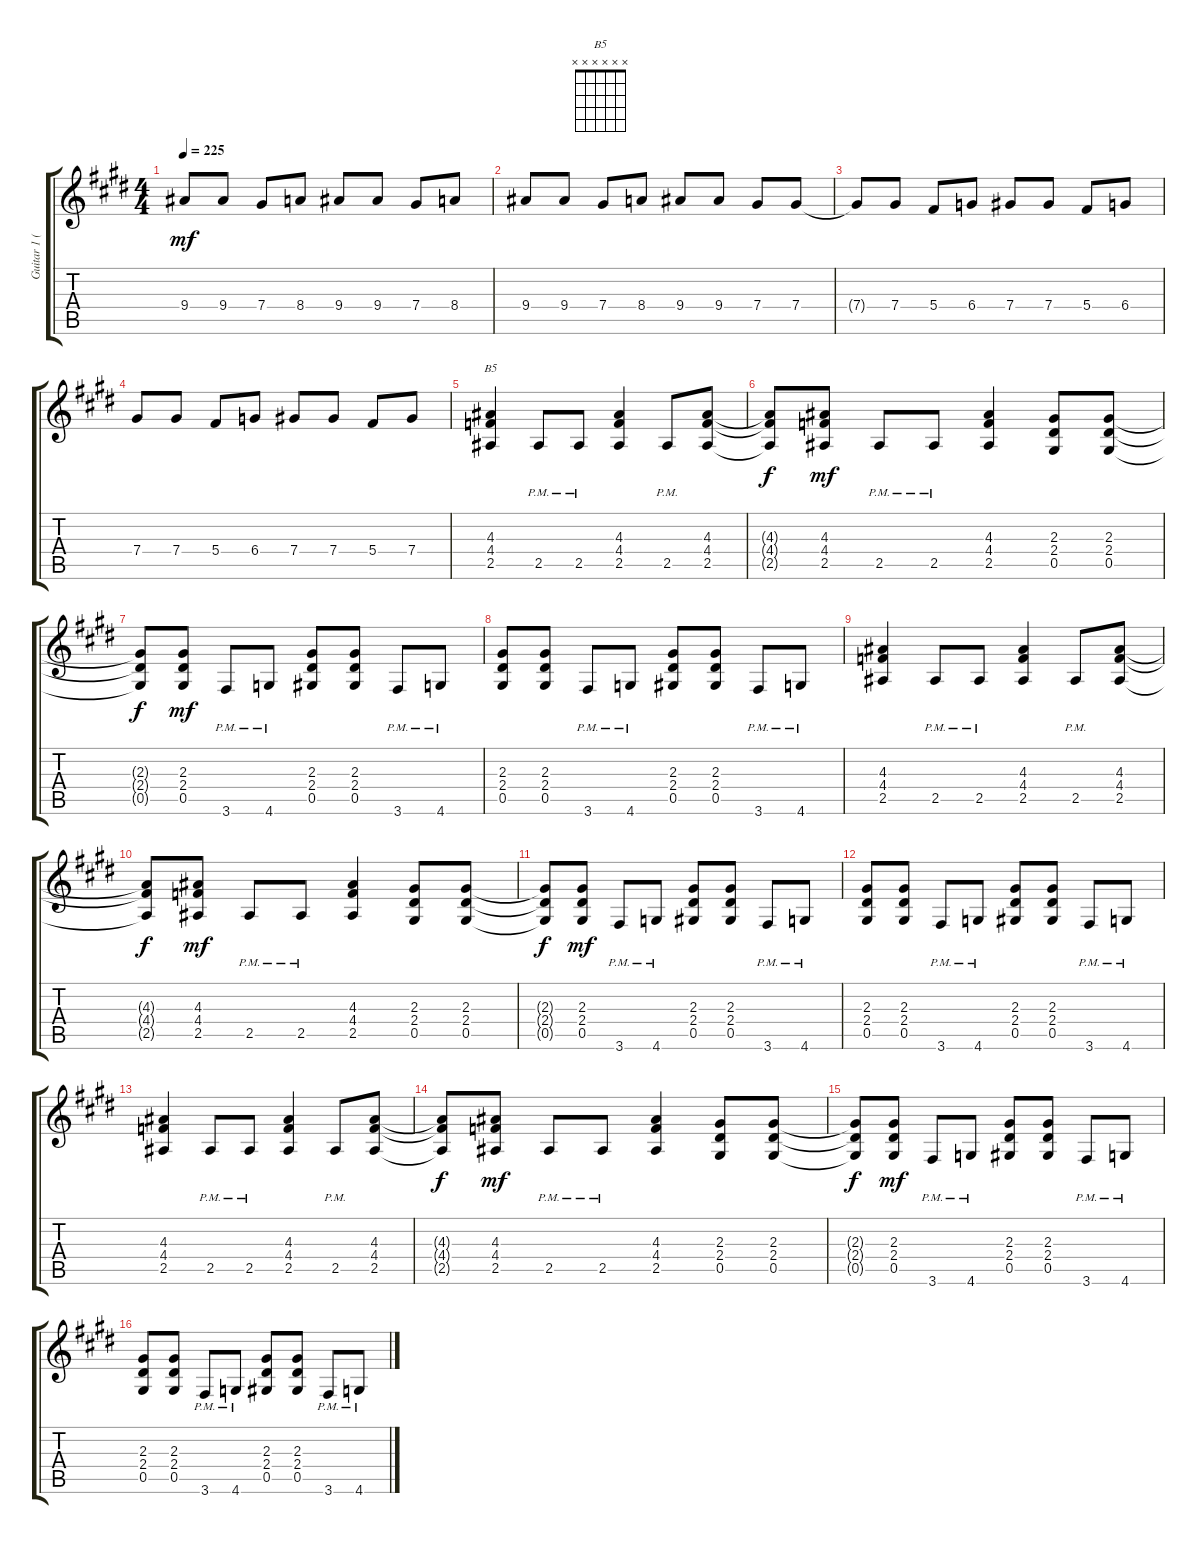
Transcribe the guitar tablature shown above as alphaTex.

\track ("Guitar 1 (Slash)" "Guitar 1 (") {instrument overdrivenguitar}
\staff {score tabs}
\tuning (Eb4 Bb3 Gb3 Db3 Ab2 Eb2) {hide}
\chord ("B5" x x x x x x)
\ts (4 4)
\tempo 225
\clef g2
\ks e
9.4.8{dy mf} 9.4.8 7.4.8 8.4.8 9.4.8 9.4.8 7.4.8 8.4.8 |
9.4.8 9.4.8 7.4.8 8.4.8 9.4.8 9.4.8 7.4.8 7.4.8 |
7.4{t}.8 7.4.8 5.4.8 6.4.8 7.4.8 7.4.8 5.4.8 6.4.8 |
7.4.8 7.4.8 5.4.8 6.4.8 7.4.8 7.4.8 5.4.8 7.4.8 |
(4.3 4.4 2.5).4{ch "B5"} 2.5{pm}.8 2.5{pm}.8 (4.3 4.4 2.5).4 2.5{pm}.8 (4.3 4.4 2.5).8 |
(4.3{t} 4.4{t} 2.5{t}).8{dy f} (4.3 4.4 2.5).8{dy mf} 2.5{pm}.8 2.5{pm}.8 (4.3 4.4 2.5).4 (2.3 2.4 0.5).8 (2.3 2.4 0.5).8 |
(2.3{t} 2.4{t} 0.5{t}).8{dy f} (2.3 2.4 0.5).8{dy mf} 3.6{pm}.8 4.6{pm}.8 (2.3 2.4 0.5).8 (2.3 2.4 0.5).8 3.6{pm}.8 4.6{pm}.8 |
(2.3 2.4 0.5).8 (2.3 2.4 0.5).8 3.6{pm}.8 4.6{pm}.8 (2.3 2.4 0.5).8 (2.3 2.4 0.5).8 3.6{pm}.8 4.6{pm}.8 |
(4.3 4.4 2.5).4 2.5{pm}.8 2.5{pm}.8 (4.3 4.4 2.5).4 2.5{pm}.8 (4.3 4.4 2.5).8 |
(4.3{t} 4.4{t} 2.5{t}).8{dy f} (4.3 4.4 2.5).8{dy mf} 2.5{pm}.8 2.5{pm}.8 (4.3 4.4 2.5).4 (2.3 2.4 0.5).8 (2.3 2.4 0.5).8 |
(2.3{t} 2.4{t} 0.5{t}).8{dy f} (2.3 2.4 0.5).8{dy mf} 3.6{pm}.8 4.6{pm}.8 (2.3 2.4 0.5).8 (2.3 2.4 0.5).8 3.6{pm}.8 4.6{pm}.8 |
(2.3 2.4 0.5).8 (2.3 2.4 0.5).8 3.6{pm}.8 4.6{pm}.8 (2.3 2.4 0.5).8 (2.3 2.4 0.5).8 3.6{pm}.8 4.6{pm}.8 |
(4.3 4.4 2.5).4 2.5{pm}.8 2.5{pm}.8 (4.3 4.4 2.5).4 2.5{pm}.8 (4.3 4.4 2.5).8 |
(4.3{t} 4.4{t} 2.5{t}).8{dy f} (4.3 4.4 2.5).8{dy mf} 2.5{pm}.8 2.5{pm}.8 (4.3 4.4 2.5).4 (2.3 2.4 0.5).8 (2.3 2.4 0.5).8 |
(2.3{t} 2.4{t} 0.5{t}).8{dy f} (2.3 2.4 0.5).8{dy mf} 3.6{pm}.8 4.6{pm}.8 (2.3 2.4 0.5).8 (2.3 2.4 0.5).8 3.6{pm}.8 4.6{pm}.8 |
(2.3 2.4 0.5).8 (2.3 2.4 0.5).8 3.6{pm}.8 4.6{pm}.8 (2.3 2.4 0.5).8 (2.3 2.4 0.5).8 3.6{pm}.8 4.6{pm}.8
